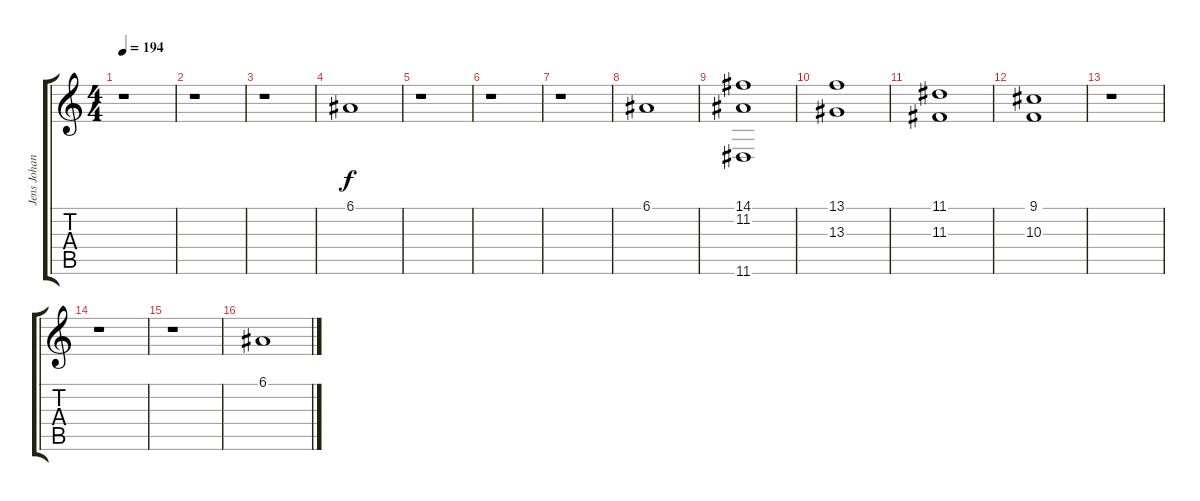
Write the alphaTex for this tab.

\track ("Jens Johansson" "Jens Johan") {instrument choiraahs}
\staff {score tabs}
\tuning (E4 B3 G3 D3 A2 E2) {hide}
\ts (4 4)
\tempo 194
\clef g2
\ks c
r.1{dy f} |
r.1 |
r.1 |
6.1.1{volume 4} |
r.1 |
r.1 |
r.1 |
6.1.1{volume 5} |
(14.1 11.2 11.6).1{volume 11} |
(13.1 13.3).1 |
(11.1 11.3).1 |
(9.1 10.3).1 |
r.1 |
r.1 |
r.1 |
6.1.1
